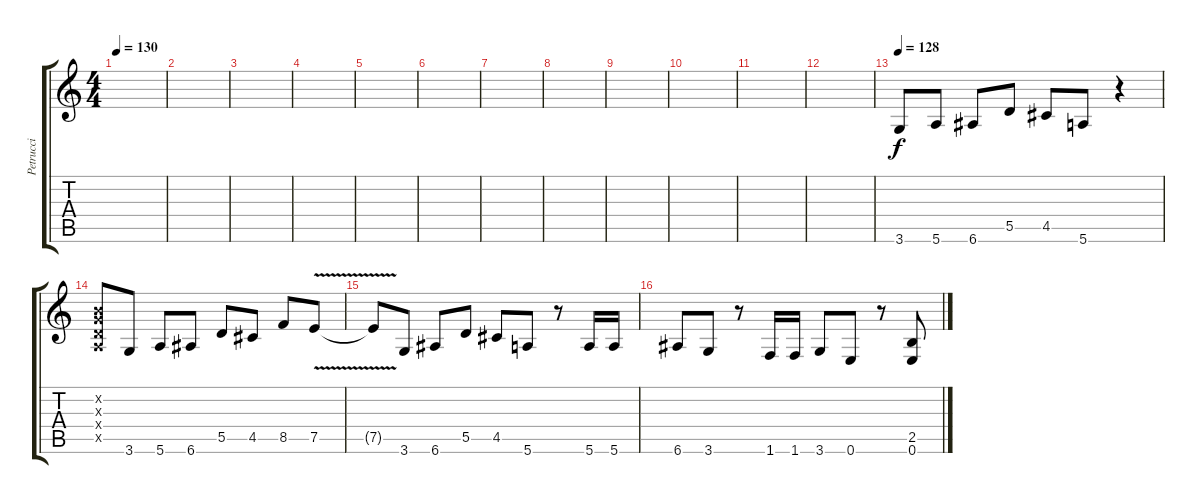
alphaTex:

\track ("Petrucci" "Petrucci") {instrument distortionguitar}
\staff {score tabs}
\tuning (E4 B3 G3 D3 A2 E2) {hide}
\ts (4 4)
\tempo 130
\clef g2
\ks c
|
|
|
|
|
|
|
|
|
|
|
|
\tempo 128
3.6.8 5.6.8 6.6.8 5.5.8 4.5.8 5.6.8 r.4 |
(0.2{x} 0.3{x} 0.4{x} 0.5{x}).8 3.6.8 5.6.8 6.6.8 5.5.8 4.5.8 8.5.8 7.5{v}.8 |
7.5{t}.8 3.6.8 6.6.8 5.5.8 4.5.8 5.6.8 r.8 5.6.16 5.6.16 |
6.6.8 3.6.8 r.8 1.6.16 1.6.16 3.6.8 0.6.8 r.8 (2.5 0.6).8
